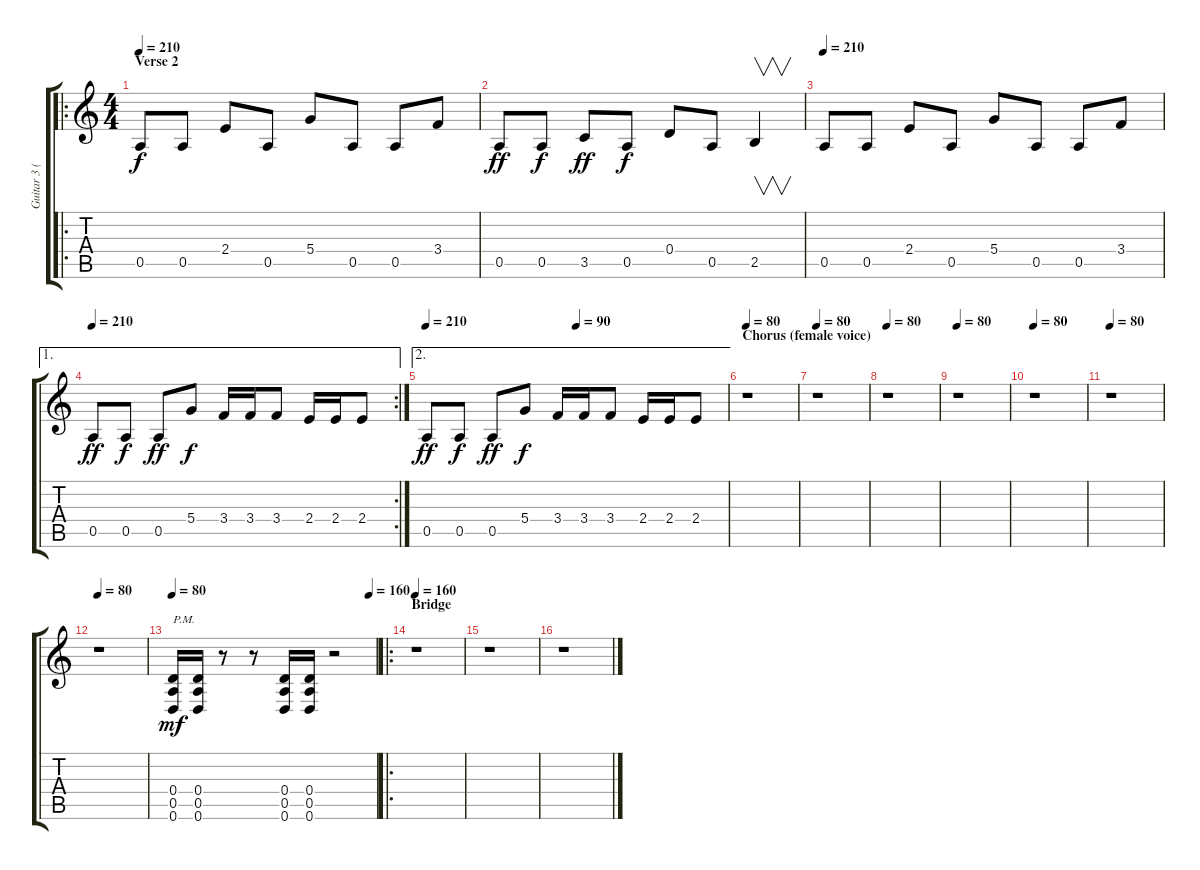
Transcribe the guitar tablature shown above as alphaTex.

\track ("Guitar 3 (Drop D)" "Guitar 3 (") {instrument distortionguitar}
\staff {score tabs}
\tuning (E4 B3 G3 D3 A2 D2) {hide}
\ro
\ts (4 4)
\section ("" "Verse 2")
\tempo 210
\clef g2
\ks c
0.5.8{dy f} 0.5.8 2.4.8 0.5.8 5.4.8 0.5.8 0.5.8 3.4.8 |
0.5.8{dy ff} 0.5.8{dy f} 3.5.8{dy ff} 0.5.8{dy f} 0.4.8 0.5.8 2.5.4{v} |
\tempo 210
0.5.8 0.5.8 2.4.8 0.5.8 5.4.8 0.5.8 0.5.8 3.4.8 |
\ae 1
\rc 2
\tempo 210
0.5.8{dy ff} 0.5.8{dy f} 0.5.8{dy ff} 5.4.8{dy f} 3.4.16 3.4.16 3.4.8 2.4.16 2.4.16 2.4.8 |
\ae 2
\tempo 210
\tempo (90 0.5)
0.5.8{dy ff} 0.5.8{dy f} 0.5.8{dy ff} 5.4.8{dy f} 3.4.16 3.4.16 3.4.8 2.4.16 2.4.16 2.4.8 |
\section ("" "Chorus (female voice)")
\tempo 80
r.1 |
\tempo 80
r.1 |
\tempo 80
r.1 |
\tempo 80
r.1 |
\tempo 80
r.1 |
\tempo 80
r.1 |
\tempo 80
r.1 |
\tempo 80
\tempo (160 0.96875)
(0.4 0.5 0.6).16{txt "P.M." dy mf} (0.4 0.5 0.6).16 r.8 r.8 (0.4 0.5 0.6).16 (0.4 0.5 0.6).16 r.2 |
\ro
\section ("" "Bridge")
\tempo 160
r.1 |
r.1 |
r.1
